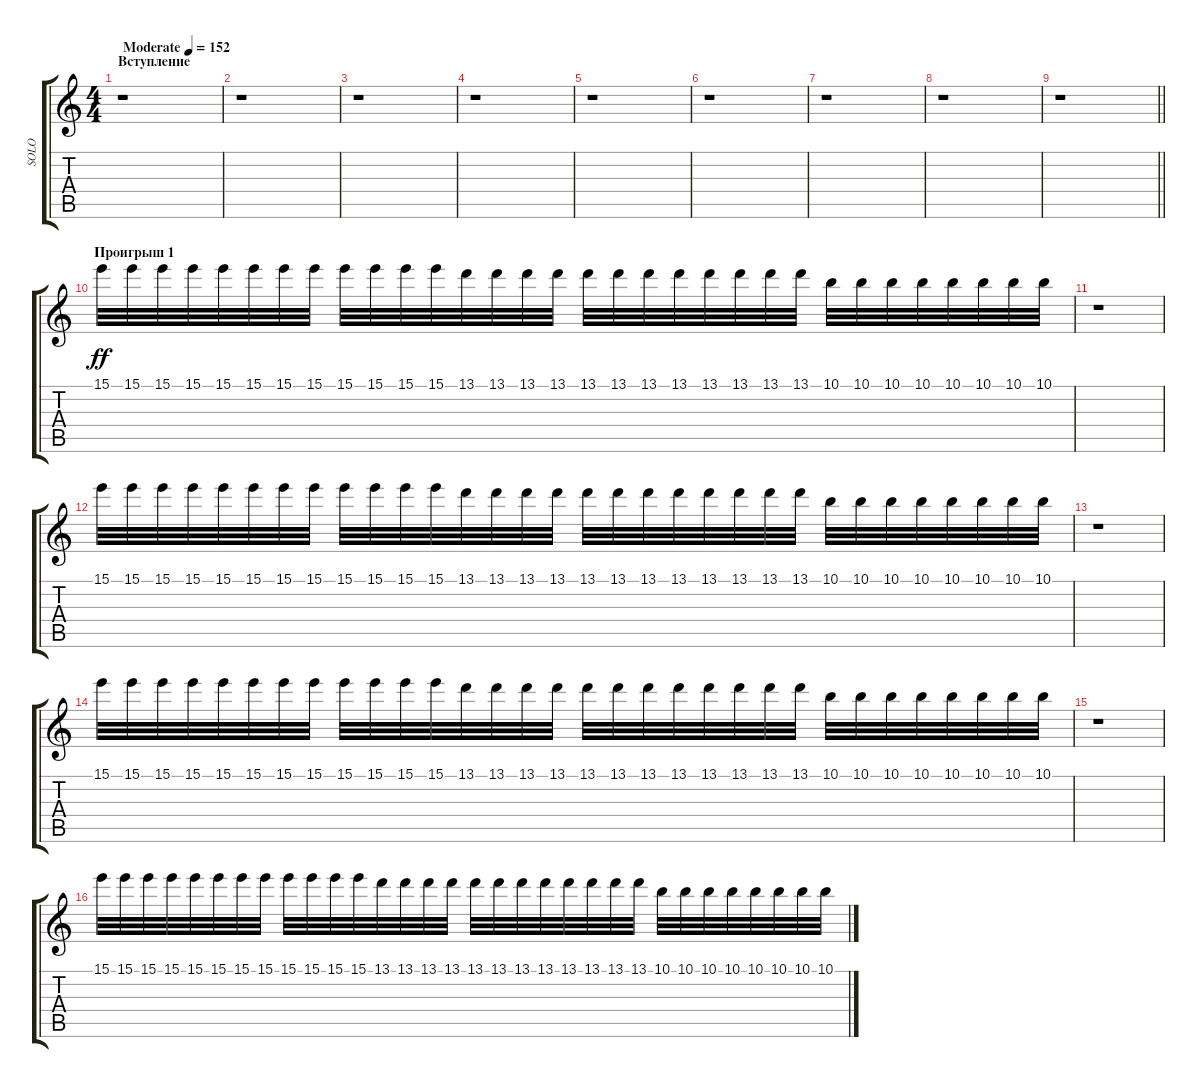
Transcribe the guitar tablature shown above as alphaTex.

\track ("SOLO" "SOLO") {instrument overdrivenguitar}
\staff {score tabs}
\tuning (Db4 Ab3 E3 B2 Gb2 B1) {hide}
\ts (4 4)
\section ("" "Вступление")
\tempo (152 "Moderate")
\clef g2
\ks c
r.1{dy ff instrument overdrivenguitar} |
r.1 |
r.1 |
r.1 |
r.1 |
r.1 |
r.1 |
r.1 |
\barLineRight lightlight
r.1 |
\section ("" "Проигрыш 1")
15.1.32 15.1.32 15.1.32 15.1.32 15.1.32 15.1.32 15.1.32 15.1.32 15.1.32 15.1.32 15.1.32 15.1.32 13.1.32 13.1.32 13.1.32 13.1.32 13.1.32 13.1.32 13.1.32 13.1.32 13.1.32 13.1.32 13.1.32 13.1.32 10.1.32 10.1.32 10.1.32 10.1.32 10.1.32 10.1.32 10.1.32 10.1.32 |
r.1 |
15.1.32 15.1.32 15.1.32 15.1.32 15.1.32 15.1.32 15.1.32 15.1.32 15.1.32 15.1.32 15.1.32 15.1.32 13.1.32 13.1.32 13.1.32 13.1.32 13.1.32 13.1.32 13.1.32 13.1.32 13.1.32 13.1.32 13.1.32 13.1.32 10.1.32 10.1.32 10.1.32 10.1.32 10.1.32 10.1.32 10.1.32 10.1.32 |
r.1 |
15.1.32 15.1.32 15.1.32 15.1.32 15.1.32 15.1.32 15.1.32 15.1.32 15.1.32 15.1.32 15.1.32 15.1.32 13.1.32 13.1.32 13.1.32 13.1.32 13.1.32 13.1.32 13.1.32 13.1.32 13.1.32 13.1.32 13.1.32 13.1.32 10.1.32 10.1.32 10.1.32 10.1.32 10.1.32 10.1.32 10.1.32 10.1.32 |
r.1 |
15.1.32 15.1.32 15.1.32 15.1.32 15.1.32 15.1.32 15.1.32 15.1.32 15.1.32 15.1.32 15.1.32 15.1.32 13.1.32 13.1.32 13.1.32 13.1.32 13.1.32 13.1.32 13.1.32 13.1.32 13.1.32 13.1.32 13.1.32 13.1.32 10.1.32 10.1.32 10.1.32 10.1.32 10.1.32 10.1.32 10.1.32 10.1.32
